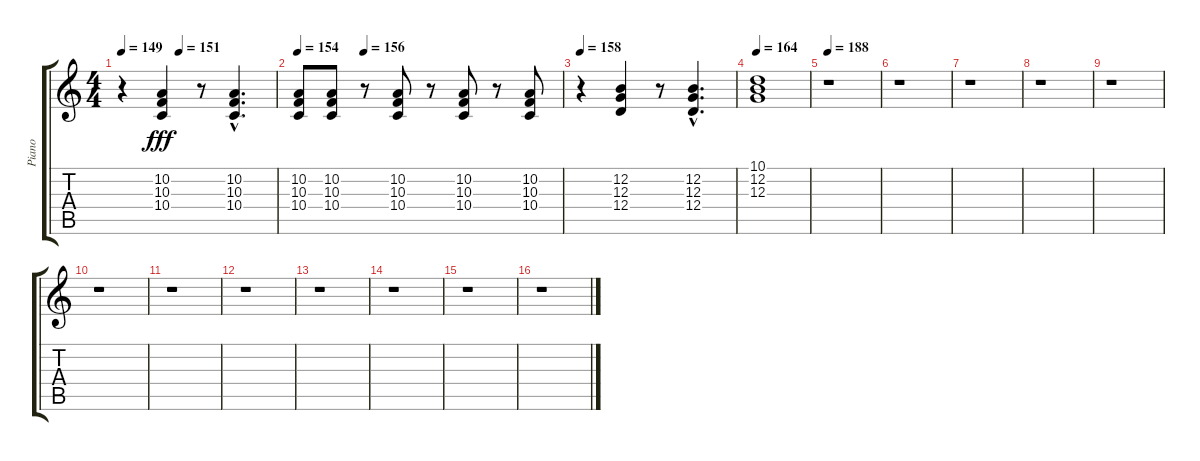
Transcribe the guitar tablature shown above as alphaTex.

\track ("Piano" "Piano") {instrument acousticgrandpiano}
\staff {score tabs}
\tuning (E4 B3 G3 D3 A2 E2) {hide}
\ts (4 4)
\tempo 149
\tempo (151 0.375)
\clef g2
\ks c
r.4{dy fff} (10.2 10.3 10.4).4 r.8 (10.2{hac} 10.3{hac} 10.4{hac}).4{d} |
\tempo 154
\tempo (156 0.25)
(10.2 10.3 10.4).8 (10.2 10.3 10.4).8 r.8 (10.2 10.3 10.4).8 r.8 (10.2 10.3 10.4).8 r.8 (10.2 10.3 10.4).8 |
\tempo 158
r.4 (12.2 12.3 12.4).4 r.8 (12.2{hac} 12.3{hac} 12.4{hac}).4{d} |
\tempo 164
(10.1 12.2 12.3).1 |
\tempo 188
r.1 |
r.1 |
r.1 |
r.1 |
r.1 |
r.1 |
r.1 |
r.1 |
r.1 |
r.1 |
r.1 |
r.1
